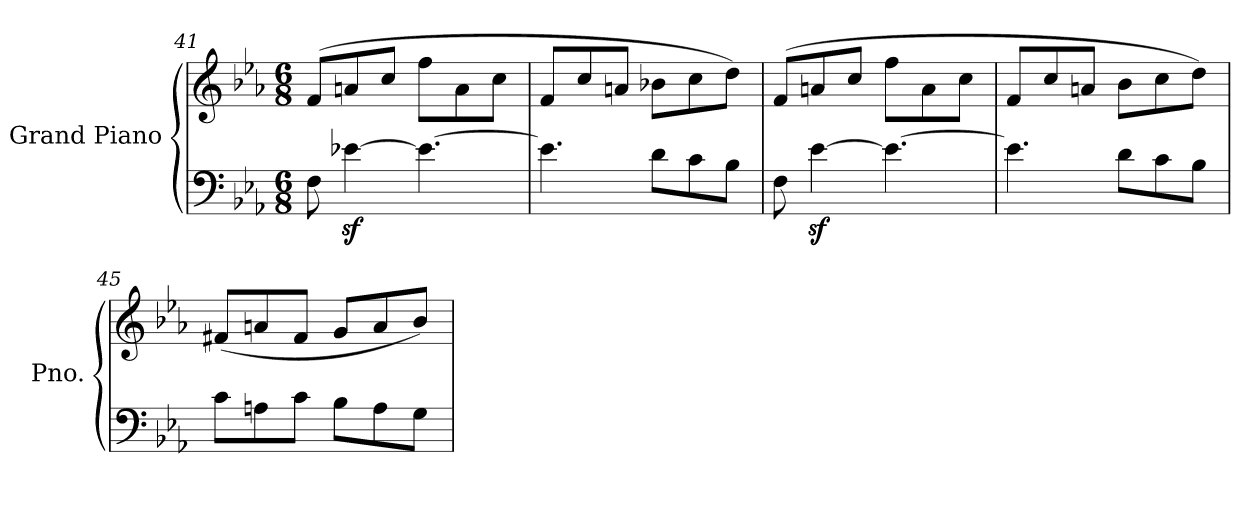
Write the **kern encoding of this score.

**kern	**kern
*part1	*part1
*staff2	*staff1
*I"Grand Piano	*
*I'Pno.	*
!!LO:LB:g=z
*clefF4	*clefG2
*k[b-e-a-]	*k[b-e-a-]
*M6/8	*M6/8
=41	=41
8F\	(8f/L
[4e-Xz<\	8an/
.	8cc/J
4.e-\_	8ff\L
.	8a\
.	8cc\J
=42	=42
4.e-\]	8f/L
.	8cc/
.	8an/J
8d\L	8b-X\L
8c\	8cc\
8B-\J	8dd\J)
=43	=43
8F\	(8f/L
[4e-z<\	8an/
.	8cc/J
4.e-\_	8ff\L
.	8a\
.	8cc\J
=44	=44
4.e-\]	8f/L
.	8cc/
.	8an/J
8d\L	8b-\L
8c\	8cc\
8B-\J	8dd\J)
=45	=45
8c\L	(8f#X/L
8An\	8an/
8c\J	8f#/J
8B-\L	8g/L
8A\	8a/
8G\J	8b-/J)
=	=
*-	*-
